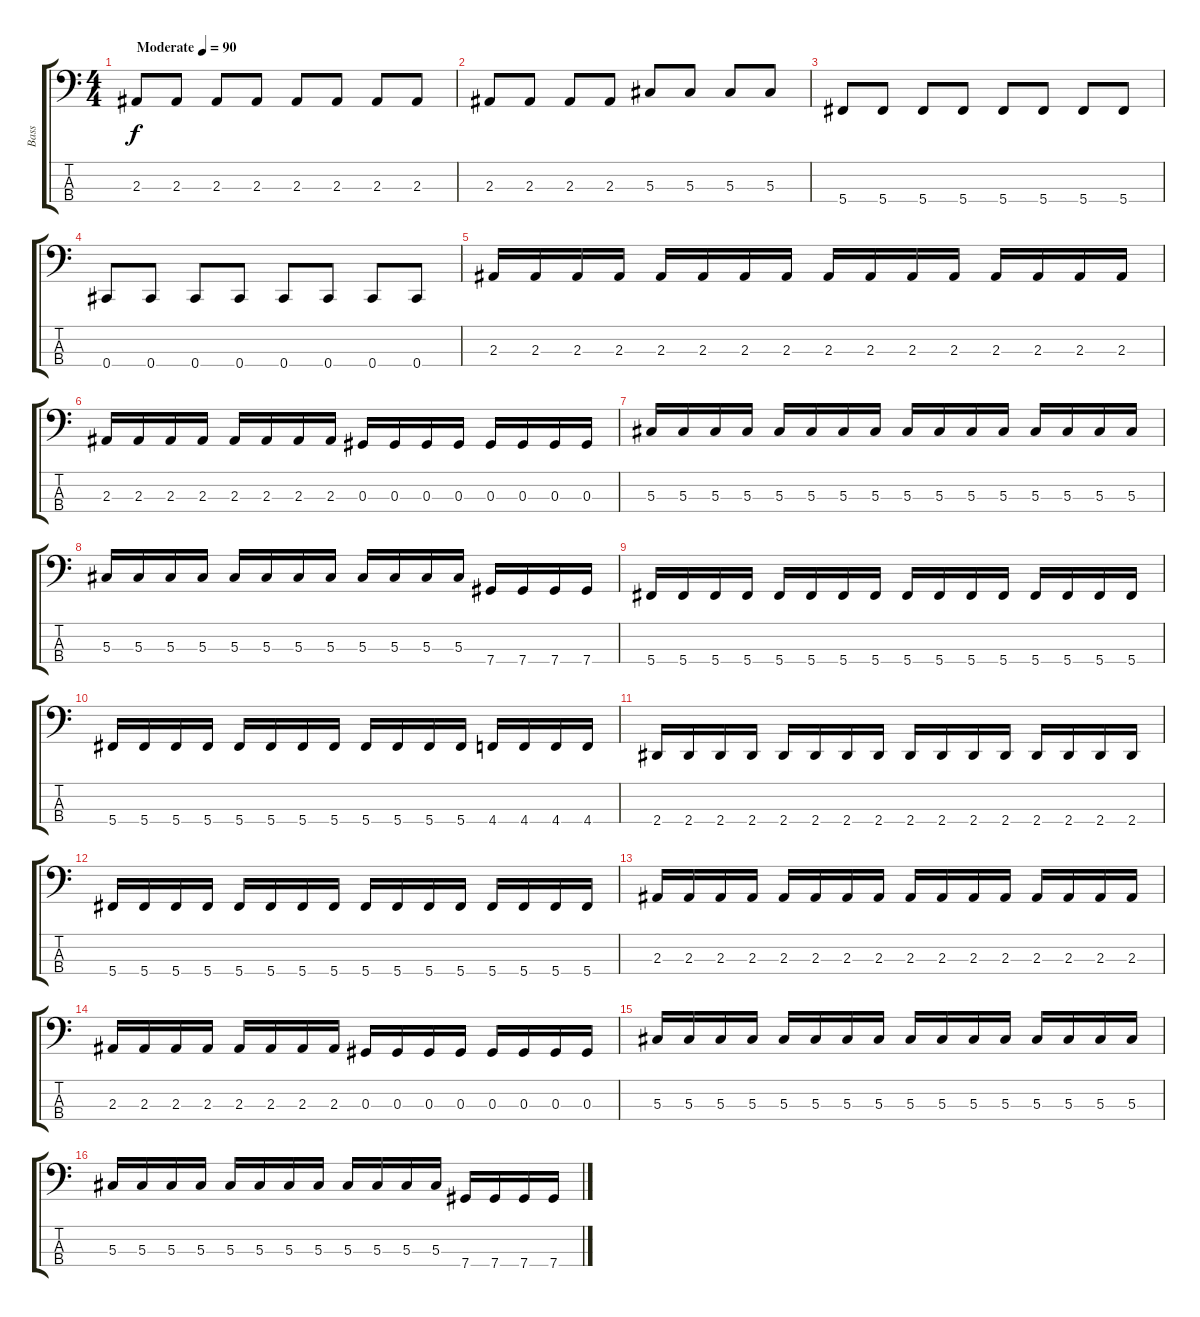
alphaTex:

\track ("Bass" "Bass") {instrument electricbasspick}
\staff {score tabs}
\tuning (Gb2 Db2 Ab1 Db1) {hide}
\ts (4 4)
\tempo (90 "Moderate")
\clef f4
\ks c
2.3.8{dy f instrument electricbasspick} 2.3.8 2.3.8 2.3.8 2.3.8 2.3.8 2.3.8 2.3.8 |
2.3.8 2.3.8 2.3.8 2.3.8 5.3.8 5.3.8 5.3.8 5.3.8 |
5.4.8 5.4.8 5.4.8 5.4.8 5.4.8 5.4.8 5.4.8 5.4.8 |
0.4.8 0.4.8 0.4.8 0.4.8 0.4.8 0.4.8 0.4.8 0.4.8 |
2.3.16 2.3.16 2.3.16 2.3.16 2.3.16 2.3.16 2.3.16 2.3.16 2.3.16 2.3.16 2.3.16 2.3.16 2.3.16 2.3.16 2.3.16 2.3.16 |
2.3.16 2.3.16 2.3.16 2.3.16 2.3.16 2.3.16 2.3.16 2.3.16 0.3.16 0.3.16 0.3.16 0.3.16 0.3.16 0.3.16 0.3.16 0.3.16 |
5.3.16 5.3.16 5.3.16 5.3.16 5.3.16 5.3.16 5.3.16 5.3.16 5.3.16 5.3.16 5.3.16 5.3.16 5.3.16 5.3.16 5.3.16 5.3.16 |
5.3.16 5.3.16 5.3.16 5.3.16 5.3.16 5.3.16 5.3.16 5.3.16 5.3.16 5.3.16 5.3.16 5.3.16 7.4.16 7.4.16 7.4.16 7.4.16 |
5.4.16 5.4.16 5.4.16 5.4.16 5.4.16 5.4.16 5.4.16 5.4.16 5.4.16 5.4.16 5.4.16 5.4.16 5.4.16 5.4.16 5.4.16 5.4.16 |
5.4.16 5.4.16 5.4.16 5.4.16 5.4.16 5.4.16 5.4.16 5.4.16 5.4.16 5.4.16 5.4.16 5.4.16 4.4.16 4.4.16 4.4.16 4.4.16 |
2.4.16 2.4.16 2.4.16 2.4.16 2.4.16 2.4.16 2.4.16 2.4.16 2.4.16 2.4.16 2.4.16 2.4.16 2.4.16 2.4.16 2.4.16 2.4.16 |
5.4.16 5.4.16 5.4.16 5.4.16 5.4.16 5.4.16 5.4.16 5.4.16 5.4.16 5.4.16 5.4.16 5.4.16 5.4.16 5.4.16 5.4.16 5.4.16 |
2.3.16 2.3.16 2.3.16 2.3.16 2.3.16 2.3.16 2.3.16 2.3.16 2.3.16 2.3.16 2.3.16 2.3.16 2.3.16 2.3.16 2.3.16 2.3.16 |
2.3.16 2.3.16 2.3.16 2.3.16 2.3.16 2.3.16 2.3.16 2.3.16 0.3.16 0.3.16 0.3.16 0.3.16 0.3.16 0.3.16 0.3.16 0.3.16 |
5.3.16 5.3.16 5.3.16 5.3.16 5.3.16 5.3.16 5.3.16 5.3.16 5.3.16 5.3.16 5.3.16 5.3.16 5.3.16 5.3.16 5.3.16 5.3.16 |
5.3.16 5.3.16 5.3.16 5.3.16 5.3.16 5.3.16 5.3.16 5.3.16 5.3.16 5.3.16 5.3.16 5.3.16 7.4.16 7.4.16 7.4.16 7.4.16
